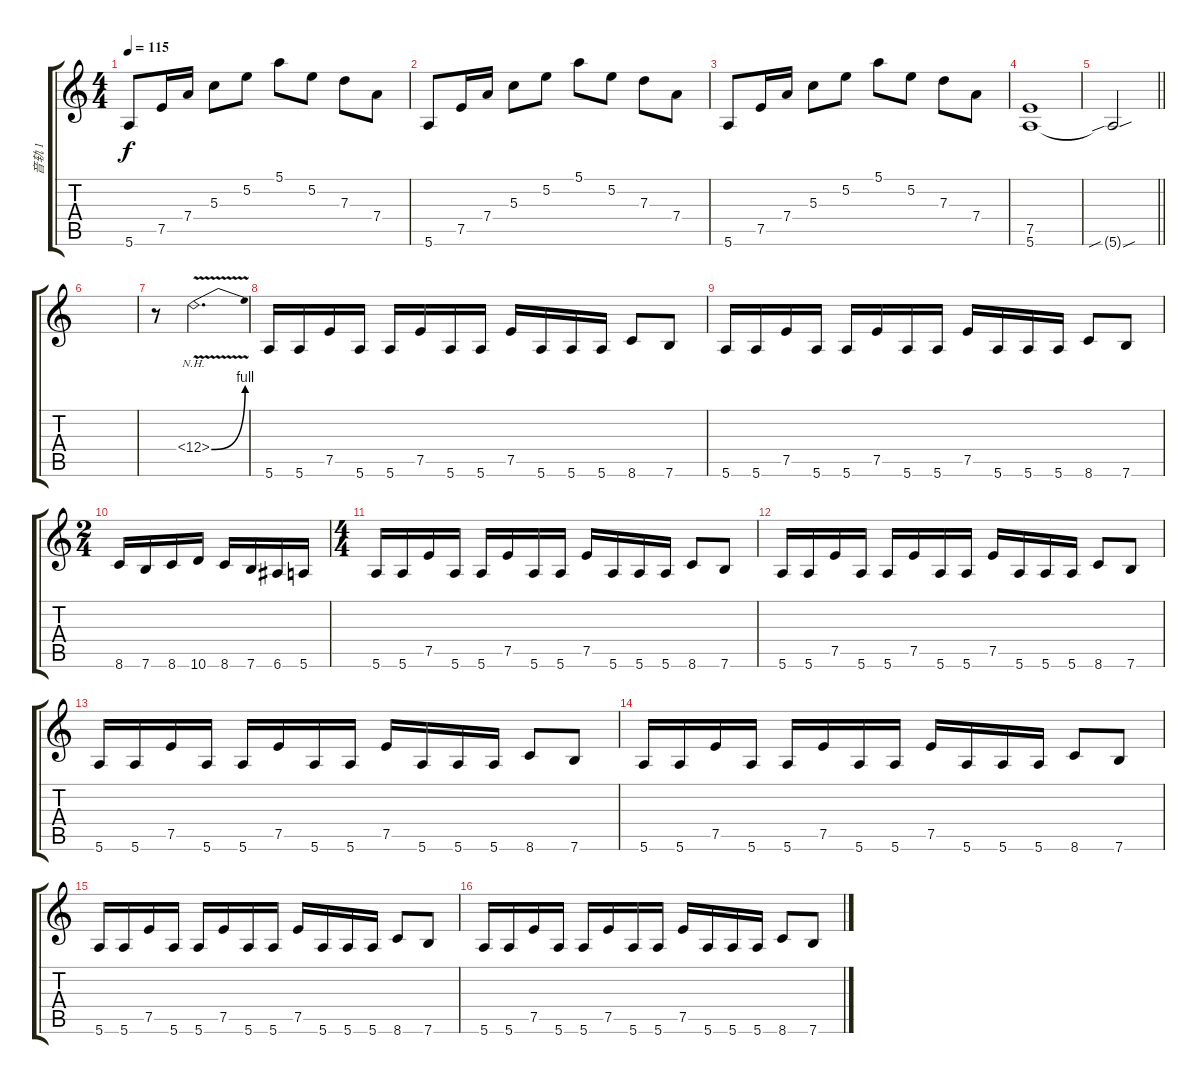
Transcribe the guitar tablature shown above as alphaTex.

\track ("音轨 1" "音轨 1") {instrument acousticguitarsteel}
\staff {score tabs}
\tuning (E4 B3 G3 D3 A2 E2) {hide}
\ts (4 4)
\tempo 115
\clef g2
\ks c
5.6.8{dy f} 7.5.16 7.4.16 5.3.8 5.2.8 5.1.8 5.2.8 7.3.8 7.4.8 |
5.6.8 7.5.16 7.4.16 5.3.8 5.2.8 5.1.8 5.2.8 7.3.8 7.4.8 |
5.6.8 7.5.16 7.4.16 5.3.8 5.2.8 5.1.8 5.2.8 7.3.8 7.4.8 |
(7.5 5.6).1 |
\barLineRight lightlight
5.6{sib sou t}.2 |
\section ("" "")
|
r.8 12.4{be (bend 0 0 60 4) nh v}.2{d} |
5.6.16 5.6.16 7.5.16 5.6.16 5.6.16 7.5.16 5.6.16 5.6.16 7.5.16 5.6.16 5.6.16 5.6.16 8.6.8 7.6.8 |
5.6.16 5.6.16 7.5.16 5.6.16 5.6.16 7.5.16 5.6.16 5.6.16 7.5.16 5.6.16 5.6.16 5.6.16 8.6.8 7.6.8 |
\ts (2 4)
8.6.16 7.6.16 8.6.16 10.6.16 8.6.16 7.6.16 6.6.16 5.6.16 |
\ts (4 4)
5.6.16 5.6.16 7.5.16 5.6.16 5.6.16 7.5.16 5.6.16 5.6.16 7.5.16 5.6.16 5.6.16 5.6.16 8.6.8 7.6.8 |
5.6.16 5.6.16 7.5.16 5.6.16 5.6.16 7.5.16 5.6.16 5.6.16 7.5.16 5.6.16 5.6.16 5.6.16 8.6.8 7.6.8 |
5.6.16 5.6.16 7.5.16 5.6.16 5.6.16 7.5.16 5.6.16 5.6.16 7.5.16 5.6.16 5.6.16 5.6.16 8.6.8 7.6.8 |
5.6.16 5.6.16 7.5.16 5.6.16 5.6.16 7.5.16 5.6.16 5.6.16 7.5.16 5.6.16 5.6.16 5.6.16 8.6.8 7.6.8 |
5.6.16 5.6.16 7.5.16 5.6.16 5.6.16 7.5.16 5.6.16 5.6.16 7.5.16 5.6.16 5.6.16 5.6.16 8.6.8 7.6.8 |
5.6.16 5.6.16 7.5.16 5.6.16 5.6.16 7.5.16 5.6.16 5.6.16 7.5.16 5.6.16 5.6.16 5.6.16 8.6.8 7.6.8
